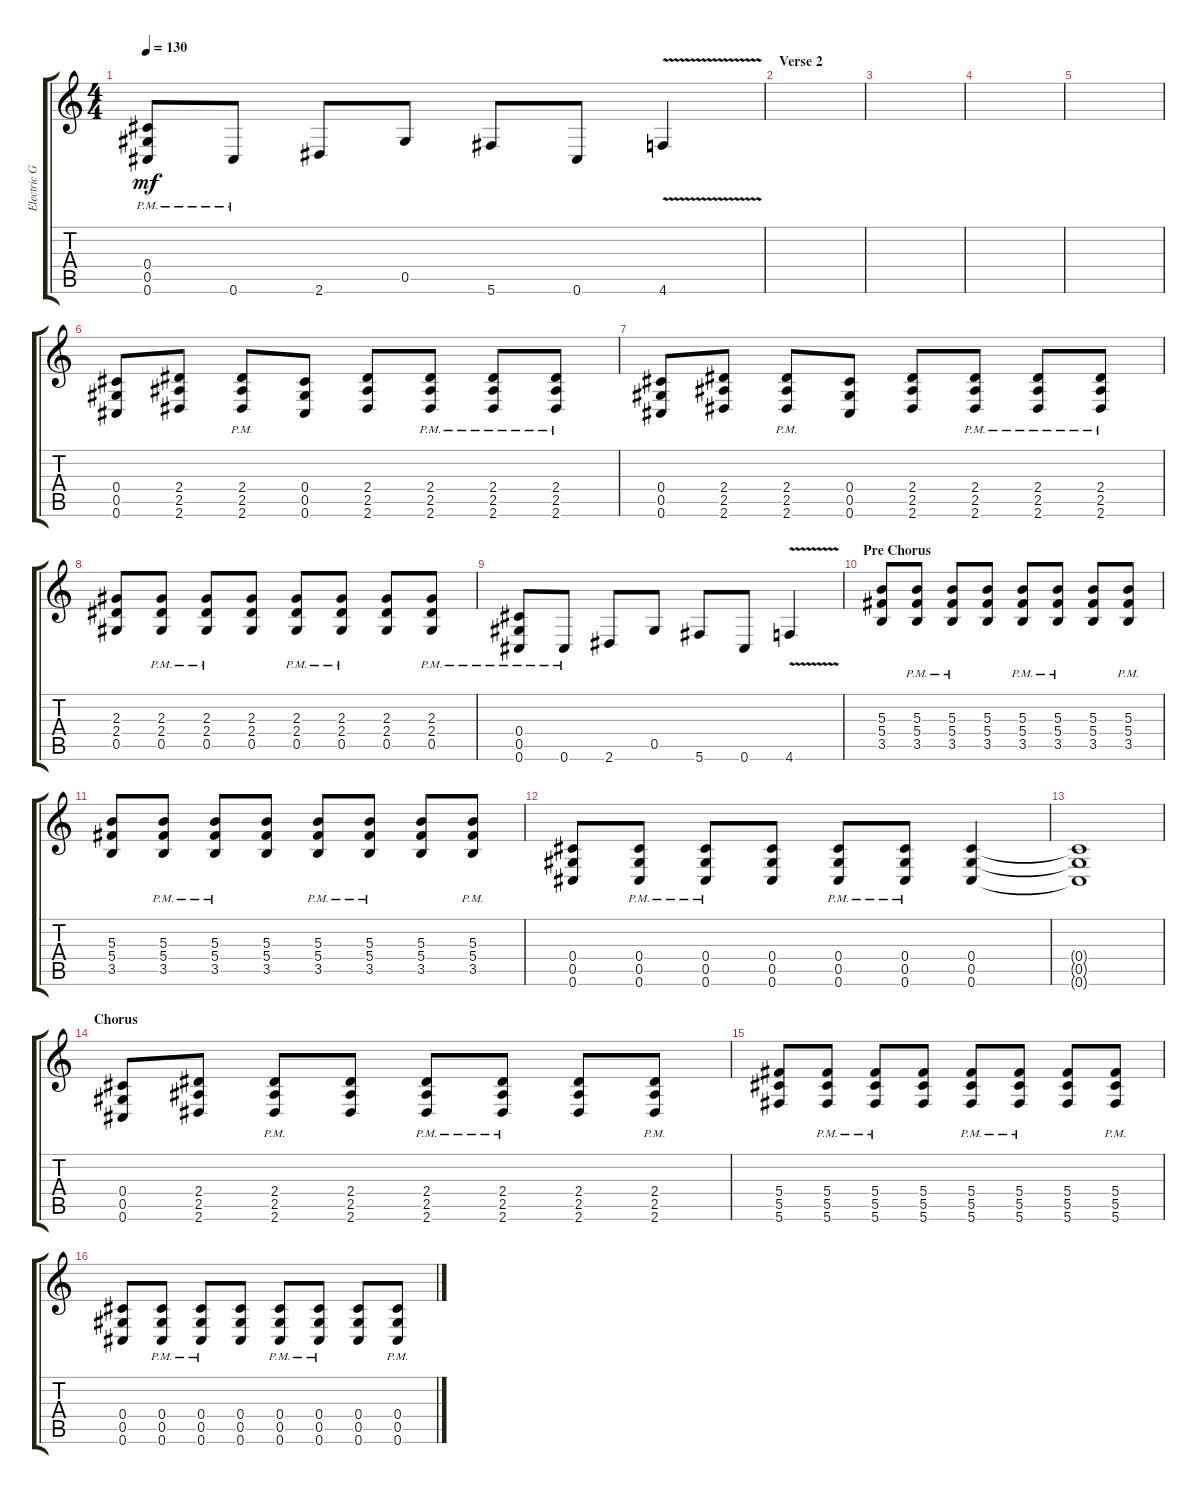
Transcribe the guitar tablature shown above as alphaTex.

\track ("Electric Guitar" "Electric G") {instrument distortionguitar}
\staff {score tabs}
\tuning (Eb4 Bb3 Gb3 Db3 Ab2 Db2) {hide}
\ts (4 4)
\tempo 130
\clef g2
\ks c
(0.4{pm} 0.5{pm} 0.6{pm}).8{dy mf} 0.6{pm}.8 2.6.8 0.5.8 5.6.8 0.6.8 4.6{v}.4 |
\section ("" "Verse 2")
|
|
|
|
(0.4 0.5 0.6).8 (2.4 2.5 2.6).8 (2.4{pm} 2.5{pm} 2.6{pm}).8 (0.4 0.5 0.6).8 (2.4 2.5 2.6).8 (2.4{pm} 2.5{pm} 2.6{pm}).8 (2.4{pm} 2.5{pm} 2.6{pm}).8 (2.4{pm} 2.5{pm} 2.6{pm}).8 |
(0.4 0.5 0.6).8 (2.4 2.5 2.6).8 (2.4{pm} 2.5{pm} 2.6{pm}).8 (0.4 0.5 0.6).8 (2.4 2.5 2.6).8 (2.4{pm} 2.5{pm} 2.6{pm}).8 (2.4{pm} 2.5{pm} 2.6{pm}).8 (2.4{pm} 2.5{pm} 2.6{pm}).8 |
(2.3 2.4 0.5).8 (2.3{pm} 2.4{pm} 0.5{pm}).8 (2.3{pm} 2.4{pm} 0.5{pm}).8 (2.3 2.4 0.5).8 (2.3{pm} 2.4{pm} 0.5{pm}).8 (2.3{pm} 2.4{pm} 0.5{pm}).8 (2.3 2.4 0.5).8 (2.3{pm} 2.4{pm} 0.5{pm}).8 |
(0.4{pm} 0.5{pm} 0.6{pm}).8 0.6{pm}.8 2.6.8 0.5.8 5.6.8 0.6.8 4.6{v}.4 |
\section ("" "Pre Chorus")
(5.3 5.4 3.5).8 (5.3{pm} 5.4{pm} 3.5{pm}).8 (5.3{pm} 5.4{pm} 3.5{pm}).8 (5.3 5.4 3.5).8 (5.3{pm} 5.4{pm} 3.5{pm}).8 (5.3{pm} 5.4{pm} 3.5{pm}).8 (5.3 5.4 3.5).8 (5.3{pm} 5.4{pm} 3.5{pm}).8 |
(5.3 5.4 3.5).8 (5.3{pm} 5.4{pm} 3.5{pm}).8 (5.3{pm} 5.4{pm} 3.5{pm}).8 (5.3 5.4 3.5).8 (5.3{pm} 5.4{pm} 3.5{pm}).8 (5.3{pm} 5.4{pm} 3.5{pm}).8 (5.3 5.4 3.5).8 (5.3{pm} 5.4{pm} 3.5{pm}).8 |
(0.4 0.5 0.6).8 (0.4{pm} 0.5{pm} 0.6{pm}).8 (0.4{pm} 0.5{pm} 0.6{pm}).8 (0.4 0.5 0.6).8 (0.4{pm} 0.5{pm} 0.6{pm}).8 (0.4{pm} 0.5{pm} 0.6{pm}).8 (0.4 0.5 0.6).4 |
(0.4{t} 0.5{t} 0.6{t}).1 |
\section ("" "Chorus")
(0.4 0.5 0.6).8 (2.4 2.5 2.6).8 (2.4{pm} 2.5{pm} 2.6{pm}).8 (2.4 2.5 2.6).8 (2.4{pm} 2.5{pm} 2.6{pm}).8 (2.4{pm} 2.5{pm} 2.6{pm}).8 (2.4 2.5 2.6).8 (2.4{pm} 2.5{pm} 2.6{pm}).8 |
(5.4 5.5 5.6).8 (5.4{pm} 5.5{pm} 5.6{pm}).8 (5.4{pm} 5.5{pm} 5.6{pm}).8 (5.4 5.5 5.6).8 (5.4{pm} 5.5{pm} 5.6{pm}).8 (5.4{pm} 5.5{pm} 5.6{pm}).8 (5.4 5.5 5.6).8 (5.4{pm} 5.5{pm} 5.6{pm}).8 |
(0.4 0.5 0.6).8 (0.4{pm} 0.5{pm} 0.6{pm}).8 (0.4{pm} 0.5{pm} 0.6{pm}).8 (0.4 0.5 0.6).8 (0.4{pm} 0.5{pm} 0.6{pm}).8 (0.4{pm} 0.5{pm} 0.6{pm}).8 (0.4 0.5 0.6).8 (0.4{pm} 0.5{pm} 0.6{pm}).8
